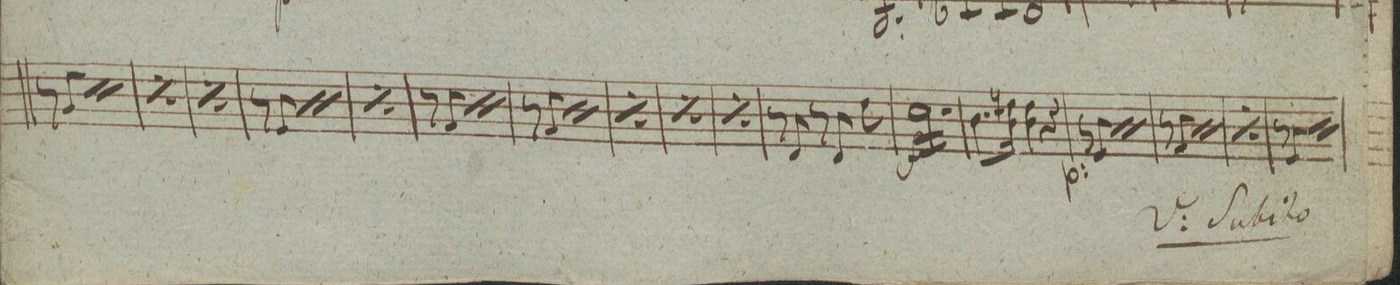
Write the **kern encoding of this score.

**kern	**dynam
*I"Alto Viola.	*
*clefC3	*
*k[b-e-a-d-]	*
*met(c|)	*
*M3/4	*
8r	.
8A-/	.
*rep	*
8r	.
8A-/	.
*Xrep	*
*rep	*
8r	.
8A-/	.
*Xrep	*
=73	=73
*rep	*
8r	.
8A-/	.
8r	.
8A-/	.
8r	.
8A-/	.
*Xrep	*
=74	=74
*rep	*
8r	.
8A-/	.
8r	.
8A-/	.
8r	.
8A-/	.
*Xrep	*
=75	=75
8r	.
8F/	.
*rep	*
8r	.
8F/	.
*Xrep	*
*rep	*
8r	.
8F/	.
*Xrep	*
=76	=76
*rep	*
8r	.
8F/	.
8r	.
8F/	.
8r	.
8F/	.
*Xrep	*
=77	=77
8r	.
8G/	.
*rep	*
8r	.
8G/	.
*Xrep	*
*rep	*
8r	.
8G/	.
*Xrep	*
=78	=78
8r	.
8G/	.
*rep	*
8r	.
8G/	.
*Xrep	*
*rep	*
8r	.
8G/	.
*Xrep	*
=79	=79
*rep	*
8r	.
8G/	.
8r	.
8G/	.
8r	.
8G/	.
*Xrep	*
=80	=80
*rep	*
8r	.
8G/	.
8r	.
8G/	.
8r	.
8G/	.
*Xrep	*
=81	=81
*rep	*
8r	.
8G/	.
8r	.
8G/	.
8r	.
8G/	.
*Xrep	*
=82	=82
8r	.
8E-/	.
8r	.
8E-/	.
8ryy	.
8e-\	.
=83	=83
*tremolo	*
16d-\LL	f
16d-\	.
16d-\	.
16d-\	.
16d-\	.
16d-\	.
16d-\	.
16d-\	.
16d-\	.
16d-\	.
16d-\	.
16d-\JJ	.
*Xtremolo	*
=84	=84
8.c\L	.
16en\Jk 16c\	.
4e\ 4c\	.
4r	.
=85	=85
8r	p
8F/	.
*rep	*
8r	.
8F/	.
*Xrep	*
*rep	*
8r	.
8F/	.
*Xrep	*
=86	=86
8r	.
8G/	.
*rep	*
8r	.
8G/	.
*Xrep	*
*rep	*
8r	.
8G/	.
*Xrep	*
=87	=87
*rep	*
8r	.
8G/	.
8r	.
8G/	.
8r	.
8G/	.
*Xrep	*
=88	=88
8r	.
8F/	.
*rep	*
8r	.
8F/	.
*Xrep	*
*rep	*
8r	.
8F/	.
*Xrep	*
=89	=89
*-	*-
